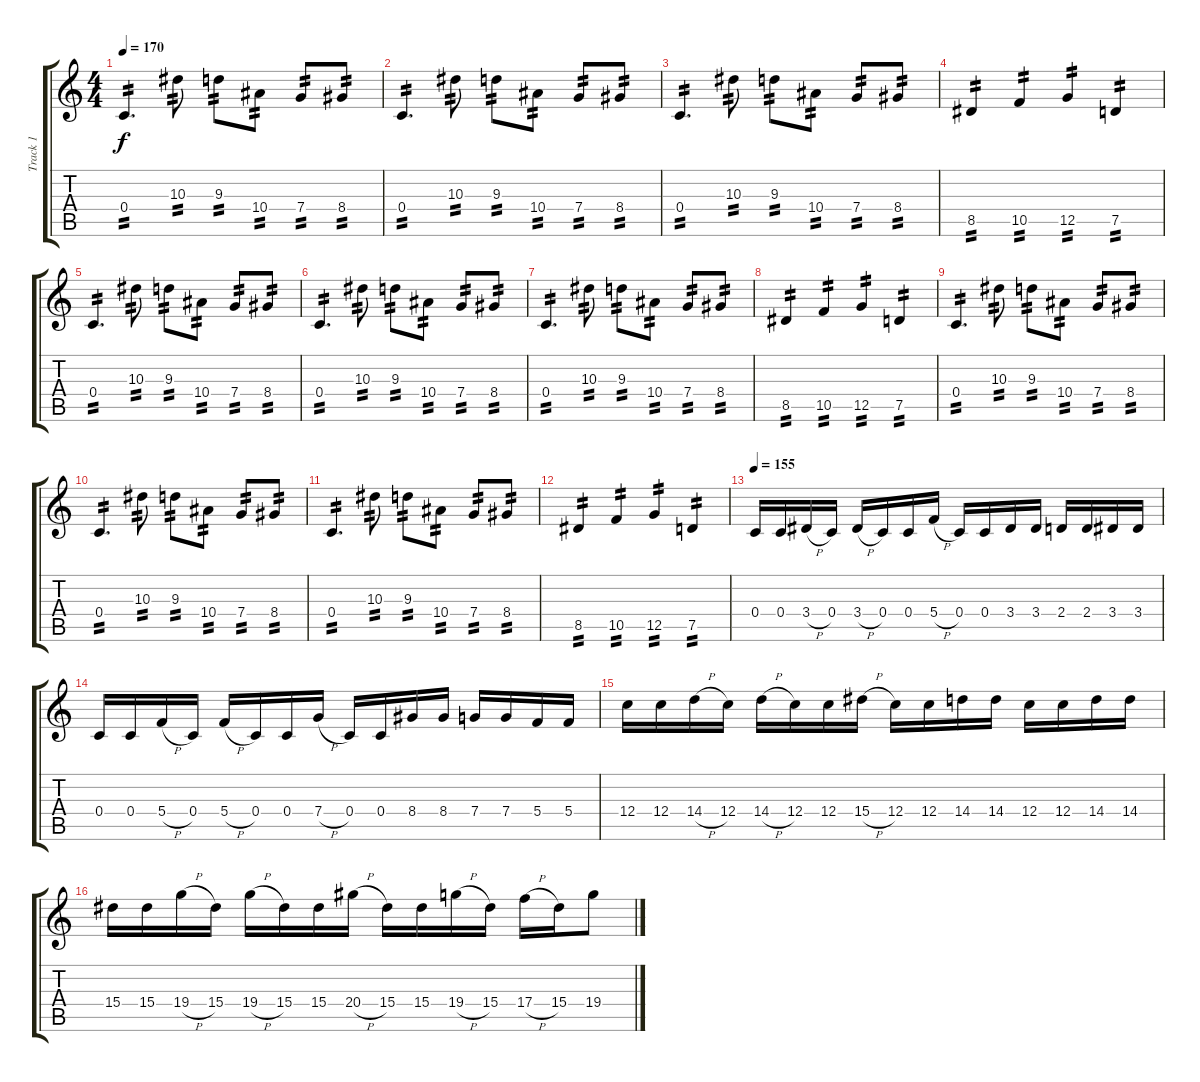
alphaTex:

\track ("Track 1" "Track 1") {instrument distortionguitar}
\staff {score tabs}
\tuning (D4 A3 F3 C3 G2 C2) {hide}
\ts (4 4)
\tempo 170
\clef g2
\ks c
0.4.4{d tp 2 dy f} 10.3.8{tp 2} 9.3.8{tp 2} 10.4.8{tp 2} 7.4.8{tp 2} 8.4.8{tp 2} |
0.4.4{d tp 2} 10.3.8{tp 2} 9.3.8{tp 2} 10.4.8{tp 2} 7.4.8{tp 2} 8.4.8{tp 2} |
0.4.4{d tp 2} 10.3.8{tp 2} 9.3.8{tp 2} 10.4.8{tp 2} 7.4.8{tp 2} 8.4.8{tp 2} |
8.5.4{tp 2} 10.5.4{tp 2} 12.5.4{tp 2} 7.5.4{tp 2} |
0.4.4{d tp 2} 10.3.8{tp 2} 9.3.8{tp 2} 10.4.8{tp 2} 7.4.8{tp 2} 8.4.8{tp 2} |
0.4.4{d tp 2} 10.3.8{tp 2} 9.3.8{tp 2} 10.4.8{tp 2} 7.4.8{tp 2} 8.4.8{tp 2} |
0.4.4{d tp 2} 10.3.8{tp 2} 9.3.8{tp 2} 10.4.8{tp 2} 7.4.8{tp 2} 8.4.8{tp 2} |
8.5.4{tp 2} 10.5.4{tp 2} 12.5.4{tp 2} 7.5.4{tp 2} |
0.4.4{d tp 2} 10.3.8{tp 2} 9.3.8{tp 2} 10.4.8{tp 2} 7.4.8{tp 2} 8.4.8{tp 2} |
0.4.4{d tp 2} 10.3.8{tp 2} 9.3.8{tp 2} 10.4.8{tp 2} 7.4.8{tp 2} 8.4.8{tp 2} |
0.4.4{d tp 2} 10.3.8{tp 2} 9.3.8{tp 2} 10.4.8{tp 2} 7.4.8{tp 2} 8.4.8{tp 2} |
8.5.4{tp 2} 10.5.4{tp 2} 12.5.4{tp 2} 7.5.4{tp 2} |
\tempo 155
0.4.16 0.4.16 3.4{h}.16 0.4.16 3.4{h}.16 0.4.16 0.4.16 5.4{h}.16 0.4.16 0.4.16 3.4.16 3.4.16 2.4.16 2.4.16 3.4.16 3.4.16 |
0.4.16 0.4.16 5.4{h}.16 0.4.16 5.4{h}.16 0.4.16 0.4.16 7.4{h}.16 0.4.16 0.4.16 8.4.16 8.4.16 7.4.16 7.4.16 5.4.16 5.4.16 |
12.4.16 12.4.16 14.4{h}.16 12.4.16 14.4{h}.16 12.4.16 12.4.16 15.4{h}.16 12.4.16 12.4.16 14.4.16 14.4.16 12.4.16 12.4.16 14.4.16 14.4.16 |
15.4.16 15.4.16 19.4{h}.16 15.4.16 19.4{h}.16 15.4.16 15.4.16 20.4{h}.16 15.4.16 15.4.16 19.4{h}.16 15.4.16 17.4{h}.16 15.4.16 19.4.8
